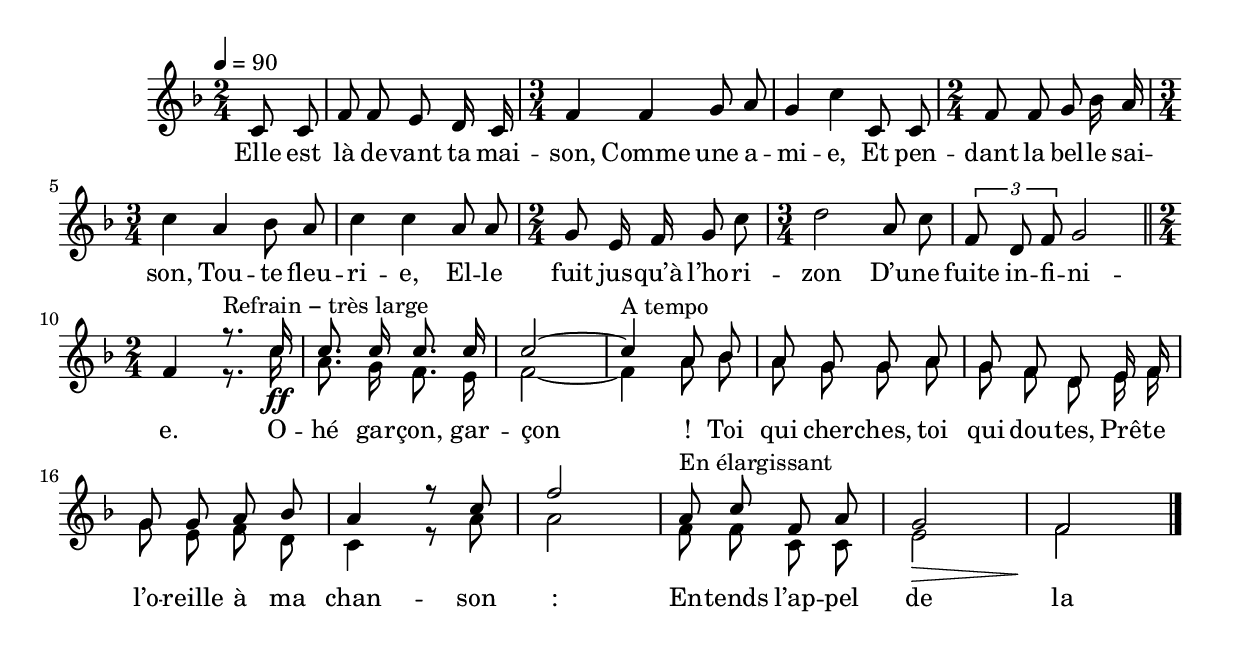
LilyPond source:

\version "2.16"
% \language "français"
\include "italiano.ly"

\header {
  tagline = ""
  composer = ""
}

MetriqueArmure = {
  \tempo 4=90
  \time 2/4
  \key fa \major
}

italique = { \override Score . LyricText #'font-shape = #'italic }

roman = { \override Score . LyricText #'font-shape = #'roman }

CoupletTheme = \relative do' {
  \partial 4 do8 do \noBreak
  fa8 fa mi re16 do
  \time 3/4
  fa4 fa sol8 la
  sol4 do do,8 do
  \time 2/4
  fa8 fa sol sib16 la
  \time 3/4
  do4 la sib8 la
  do4 do la8 la
  \time 2/4
  sol8 mi16 fa sol8 do
  \time 3/4
  re2 la8 do
  \times 2/3 {fa,8 re fa} sol2
  \bar "||" \time 2/4
  fa4
}

RefrainTheme = \relative do'{
  r8.^"Refrain − très large" do'16\ff \noBreak
  do8. do16 do8. do16
  do2~
  do4^"A tempo" la8 sib
  la8 sol sol la
  sol8 fa re mi16 fa
  sol8 sol la sib
  la4 r8 do
  fa2
  la,8^"En élargissant" do fa, la
  sol2\>
  fa2\!
  \bar "|."
}
RefrainAcc = \relative do'{
  r8. do'16 \noBreak
  la8. sol16 fa8. mi16
  fa2~
  fa4 la8 sib
  la8 sol sol la
  sol8 fa re mi16 fa
  sol8 mi fa re
  do4 r8 la'
  la2
  fa8 fa do do
  mi2
  fa2
}
Paroles = \lyricmode {
  Elle est là de -- vant ta mai -- son, \noBreak
	Comme une a -- mi -- e,
	Et pen -- dant la bel -- le sai -- son,
	Tou -- te fleu -- ri -- e,
	El -- le fuit jus -- qu’à l’ho -- ri -- zon
	D’u -- ne fuite in -- fi -- ni -- e.
	O -- hé gar -- çon, gar -- çon !
	Toi qui cher -- ches, toi qui dou -- tes,
	Prê -- te l’o -- reille à ma chan -- son :
	En -- tends l’ap -- pel de la Rou -- te !
}
\score{
  <<
    \new Staff <<
      \set Staff.midiInstrument = "flute"
      \set Staff.autoBeaming = ##f
      \new Voice = "theme" {
        \override Score.PaperColumn #'keep-inside-line = ##t
        \MetriqueArmure
        \CoupletTheme
        <<
          {\voiceOne\RefrainTheme}
          \new Voice {\voiceTwo\RefrainAcc}
        >>
      }
    >>
    \new Lyrics \lyricsto theme {
      \Paroles
    }
  >>
  \layout{}
  \midi{}
}

